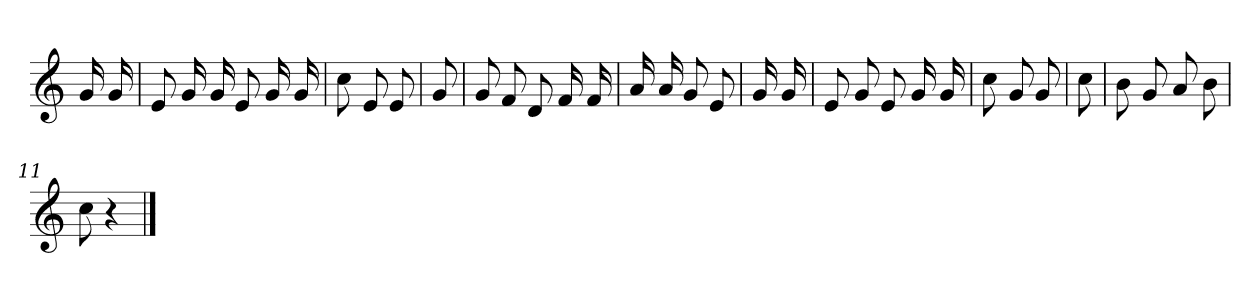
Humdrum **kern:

**kern
*part1
*staff1
*clefG2
*k[]
*C:
=
16g
16g
=1
8e
16g
16g
8e
16g
16g
=2
8cc
8e
8e
=3
8g
=4
8g
8f
8d
16f
16f
=5
16a
16a
8g
8e
=6
16g
16g
=7
8e
8g
8e
16g
16g
=8
8cc
8g
8g
=9
8cc
=10
8b
8g
8a
8b
=11
8cc
4r
==
*-
